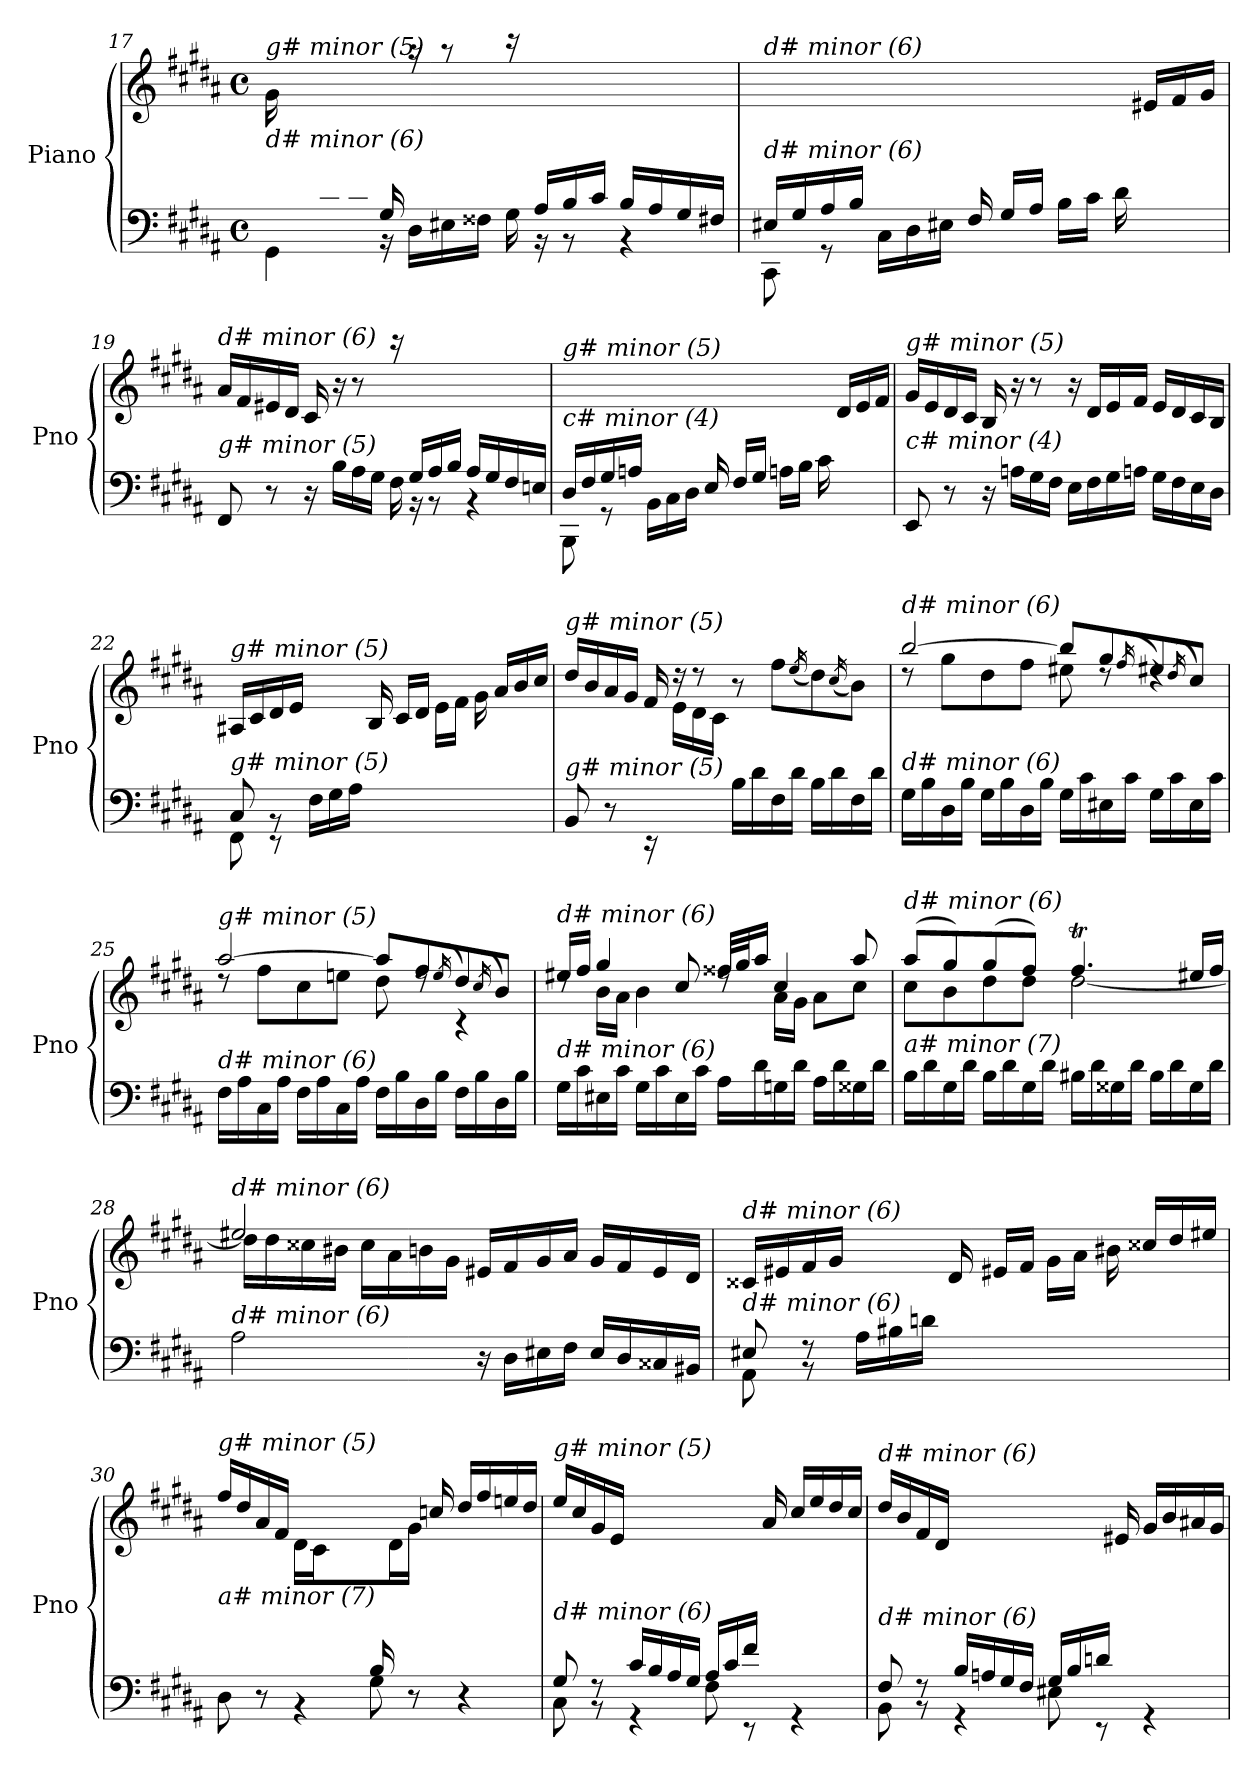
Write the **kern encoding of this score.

**kern	**kern
*part1	*part1
*staff2	*staff1
*I"Piano	*
*I'Pno	*
*clefF4	*clefG2
*k[f#c#g#d#a#]	*k[f#c#g#d#a#]
*M4/4	*M4/4
*met(c)	*met(c)
=17	=17
*^	*
!	!	!LO:TX:i:t=g# minor (5)
!LO:TX:i:t=d# minor (6)	!	!
16ryy	4GG#\	16g#\LL
16B/	.	4ryy
16c#/	.	.
16d#/JJ	.	.
16G#/	16rBB	.
4ryy	16D#\LL	16raa
.	16E#X\	8raa
.	16F##Xi\JJ	.
.	16G#\	16rccc
16A#/LL	16rBB	4..ryy
16B/	8rBB	.
16c#/JJ	.	.
16B/LL	4rBB	.
16A#/	.	.
16G#/	.	.
16F#X/JJ	.	.
=18	=18	=18
!	!	!LO:TX:i:t=d# minor (6)
!LO:TX:i:t=d# minor (6)	!	!
16E#X/LL	8CC#\	4ryy
16G#/	.	.
16A#/	8rGG	.
16B/JJ	.	.
8.ryy	16C#\LL	8.ryy
.	16D#\	.
.	16E#X\JJ	.
16F#/	8.ryy	8.ryy
16G#/LL	.	.
16A#/JJ	.	.
4.ryy	16B\LL	8.ryy
.	16c#\JJ	.
.	16d#\	.
.	8.ryy	16e#X/LL
.	.	16f#/
.	.	16g#/JJ
!!LO:LB:g=z
=19	=19	=19
!	!	!LO:TX:i:t=d# minor (6)
!LO:TX:i:t=g# minor (5)	!	!
2ryy	8FF#/	16a#/LL
.	.	16f#/
.	8r	16e#X/
.	.	16d#/JJ
.	16r	16c#/
.	16B\LL	16r
.	16A#\	8r
.	16G#\JJ	.
16ryy	16F#\	16rccc
16G#/LL	16rBB	4..ryy
16A#/	8rBB	.
16B/JJ	.	.
16A#/LL	4rBB	.
16G#/	.	.
16F#/	.	.
16En/JJ	.	.
=20	=20	=20
!	!	!LO:TX:i:t=g# minor (5)
!LO:TX:i:t=c# minor (4)	!	!
16D#/LL	8BBB\	4ryy
16F#/	.	.
16G#/	8rGG	.
16An/JJ	.	.
8.ryy	16BB\LL	8.ryy
.	16C#\	.
.	16D#\JJ	.
16E/	8.ryy	8.ryy
16F#/LL	.	.
16G#/JJ	.	.
4.ryy	16An\LL	8.ryy
.	16B\JJ	.
.	16c#\	.
.	8.ryy	16d#/LL
.	.	16e/
.	.	16f#/JJ
*v	*v	*
=21	=21
!	!LO:TX:i:t=g# minor (5)
!LO:TX:i:t=c# minor (4)	!
8EE/	16g#/LL
.	16e/
8r	16d#/
.	16c#/JJ
16r	16B/
16An\LL	16r
16G#\	8r
16F#\JJ	.
16E\LL	16r
16F#\	16d#/LL
16G#\	16e/
16An\JJ	16f#/JJ
16G#\LL	16e/LL
16F#\	16d#/
16E\	16c#/
16D#\JJ	16B/JJ
!!LO:LB:g=z
=22	=22
*^	*^
*	*	*	*^
!	!	!LO:TX:i:t=g# minor (5)	!	!
!LO:TX:i:t=g# minor (5)	!	!	!	!
8C#/	8FF#\	16A#X/LL	2ryy	4ryy
.	.	16c#/	.	.
8rBB	8r	16d#/	.	.
.	.	16e/JJ	.	.
16F#\LL	2.ryy	8.ryy	.	2.ryy
16G#\	.	.	.	.
16A#\JJ	.	.	.	.
8.ryy	.	16B/	.	.
.	.	16c#/LL	8ryy	.
.	.	16d#/JJ	.	.
8.ryy	.	8.ryy	16e\LL	.
.	.	.	16f#\JJ	.
.	.	.	16g#\	.
8.ryy	.	16a#/LL	8.ryy	.
.	.	16b/	.	.
.	.	16cc#/JJ	.	.
*v	*v	*	*	*
*	*	*v	*v
=23	=23	=23
!	!LO:TX:i:t=g# minor (5)	!
!LO:TX:i:t=g# minor (5)	!	!
8BB/	16dd#/LL	4ryy
.	16b/	.
8r	16a#/	.
.	16g#/JJ	.
16rEE	16f#/	16ryy
8.ryy	16rdd	16e\LL
.	8rdd	16d#\
.	.	16c#\JJ
16B\LL	8r	2ryy
16d#\	.	.
16F#\	8ff#\L	.
16d#\JJ	.	.
.	(16qee/	.
16B\LL	8dd#\)	.
16d#\	.	.
.	(16qcc#/	.
16F#\	8b\J)	.
16d#\JJ	.	.
=24	=24	=24
!	!LO:TX:i:t=d# minor (6)	!
!LO:TX:i:t=d# minor (6)	!	!
16G#\LL	[2bb/	8rdd
16B\	.	.
16D#\	.	8gg#\L
16B\JJ	.	.
16G#\LL	.	8dd#\
16B\	.	.
16D#\	.	8ff#\J
16B\JJ	.	.
16G#\LL	8bb/L]	8ee#X\
16c#\	.	.
16E#X\	8gg#/	8rdd
16c#\JJ	.	.
.	(>16qff#/	.
16G#\LL	8ee#X/)	4rdd
16c#\	.	.
.	(>16qdd#/	.
16E#\	8cc#/J)	.
16c#\JJ	.	.
!!LO:LB:g=z	!!
=25	=25	=25
!	!LO:TX:i:t=g# minor (5)	!
!LO:TX:i:t=d# minor (6)	!	!
16F#\LL	[2aa#/	8rdd
16A#\	.	.
16C#\	.	8ff#\L
16A#\JJ	.	.
16F#\LL	.	8cc#\
16A#\	.	.
16C#\	.	8een\J
16A#\JJ	.	.
16F#\LL	8aa#/L]	8dd#\
16B\	.	.
16D#\	8ff#/	8rdd
16B\JJ	.	.
.	(>16qee/	.
16F#\LL	8dd#/)	4r
16B\	.	.
.	(>16qcc#/	.
16D#\	8b/J)	.
16B\JJ	.	.
=26	=26	=26
!	!LO:TX:i:t=d# minor (6)	!
!LO:TX:i:t=d# minor (6)	!	!
16G#\LL	16ee#X/LL	8rdd
16c#\	16ff#/JJ	.
16E#X\	4gg#/	16b\LL
16c#\JJ	.	16a#\JJ
16G#\LL	.	4b\
16c#\	.	.
16E#\	8cc#/	.
16c#\JJ	.	.
16A#\LL	32ff##X/LLL	8rdd
.	32gg#/J	.
16d#\	16aa#/JJ	.
16Gnj\	4cc#/	16a#\LL
16d#\JJ	.	16g#\JJ
16A#\LL	.	8a#\L
16d#\	.	.
16G##j\	8aa#/	8cc#\J
16d#\JJ	.	.
=27	=27	=27
!	!LO:TX:i:t=d# minor (6)	!
!LO:TX:i:t=a# minor (7)	!	!
16B\LL	(8aa#/L	8cc#\L
16d#\	.	.
16G#\	8gg#/)	8b\
16d#\JJ	.	.
16B\LL	(8gg#/	8dd#\
16d#\	.	.
16G#\	8ff#/J)	8dd#\J
16d#\JJ	.	.
16B#X\LL	4.ff#T/	[2dd#\
16d#\	.	.
16G##X\	.	.
16d#\JJ	.	.
16B#\LL	.	.
16d#\	.	.
16G##\	16ee#X/LL	.
16d#\JJ	16ff#/JJ	.
!!LO:LB:g=z	!!
=28	=28	=28
*^	*	*
!	!	!LO:TX:i:t=d# minor (6)	!
!LO:TX:i:t=d# minor (6)	!	!	!
2ryy	2A#\	2ee#X/	16dd#\LL]
.	.	.	16dd#\
.	.	.	16cc##X\
.	.	.	16b#X\JJ
.	.	.	16cc##\LL
.	.	.	16a#\
.	.	.	16bn\
.	.	.	16g#\JJ
2ryy	16r	16e#X/LL	2ryy
.	16D#\LL	16f#/	.
.	16E#X\	16g#/	.
.	16F#\JJ	16a#/JJ	.
.	16E#/LL	16g#/LL	.
.	16D#/	16f#/	.
.	16C##Xi/	16e#/	.
.	16BB#X/JJ	16d#/JJ	.
=29	=29	=29	=29
*	*	*	*^
!	!	!LO:TX:i:t=d# minor (6)	!	!
!LO:TX:i:t=d# minor (6)	!	!	!	!
8E#X/	8AA#\	16c##X/LL	2ryy	4ryy
.	.	16e#X/	.	.
8rBB	8rF	16f#/	.	.
.	.	16g#/JJ	.	.
16A#\LL	2.ryy	8.ryy	.	2.ryy
16B#X\	.	.	.	.
16dnj\JJ	.	.	.	.
8.ryy	.	16d#/	.	.
.	.	16e#X/LL	8ryy	.
.	.	16f#/JJ	.	.
8.ryy	.	8.ryy	16g#\LL	.
.	.	.	16a#\JJ	.
.	.	.	16b#X\	.
8.ryy	.	16cc##X/LL	8.ryy	.
.	.	16dd#/	.	.
.	.	16ee#X/JJ	.	.
*	*	*v	*v	*v
!!LO:LB:g=z
=30	=30	=30
!	!	!LO:TX:i:t=g# minor (5)
!LO:TX:i:t=a# minor (7)	!	!
4.ryy	8D#\	16ff#/LL
.	.	16dd#/
.	8r	16a#/
.	.	16f#/JJ
.	4r	16d#\LL
.	.	16c#\
16B#X/	.	8.ryy
16A#/JJ	.	.
16B#/LL	8G#\	.
4..ryy	.	16d#\
.	8r	16g#\JJ
.	.	16ccnj/
.	4r	16dd#/LL
.	.	16ff#/
.	.	16een/
.	.	16dd#/JJ
=31	=31	=31
*	*^	*^
!	!	!	!LO:TX:i:t=g# minor (5)	!
!LO:TX:i:t=d# minor (6)	!	!	!	!
4ryy	8G#/	8C#\	16ee/LL	4ryy
.	.	.	16cc#/	.
.	8rBB	8rF	16g#/	.
.	.	.	16e/JJ	.
16c#/LL	4rGG	2.ryy	4..ryy	2.ryy
16B/	.	.	.	.
16A#/	.	.	.	.
16G#/JJ	.	.	.	.
16A#/LL	8F#\	.	.	.
16c#/	.	.	.	.
16f#/JJ	8rEE	.	.	.
4ryy	.	.	16a#/	.
.	4rGG	.	16cc#/LL	.
.	.	.	16ee/	.
.	.	.	16dd#/	.
16ryy	.	.	16cc#/JJ	.
=32	=32	=32	=32	=32
!	!	!	!LO:TX:i:t=d# minor (6)	!
!LO:TX:i:t=d# minor (6)	!	!	!	!
4ryy	8F#/	8BB\	16dd#/LL	4ryy
.	.	.	16b/	.
.	8rBB	8rF	16f#/	.
.	.	.	16d#/JJ	.
16B/LL	4rGG	2.ryy	4..ryy	2.ryy
16An/	.	.	.	.
16G#/	.	.	.	.
16F#/JJ	.	.	.	.
16G#/LL	8E#X\	.	.	.
16B/	.	.	.	.
16dn/JJ	8rEE	.	.	.
4ryy	.	.	16e#X/	.
.	4rGG	.	16g#/LL	.
.	.	.	16b/	.
.	.	.	16a#X/	.
16ryy	.	.	16g#/JJ	.
*v	*v	*v	*	*
*	*v	*v
=	=
*-	*-
